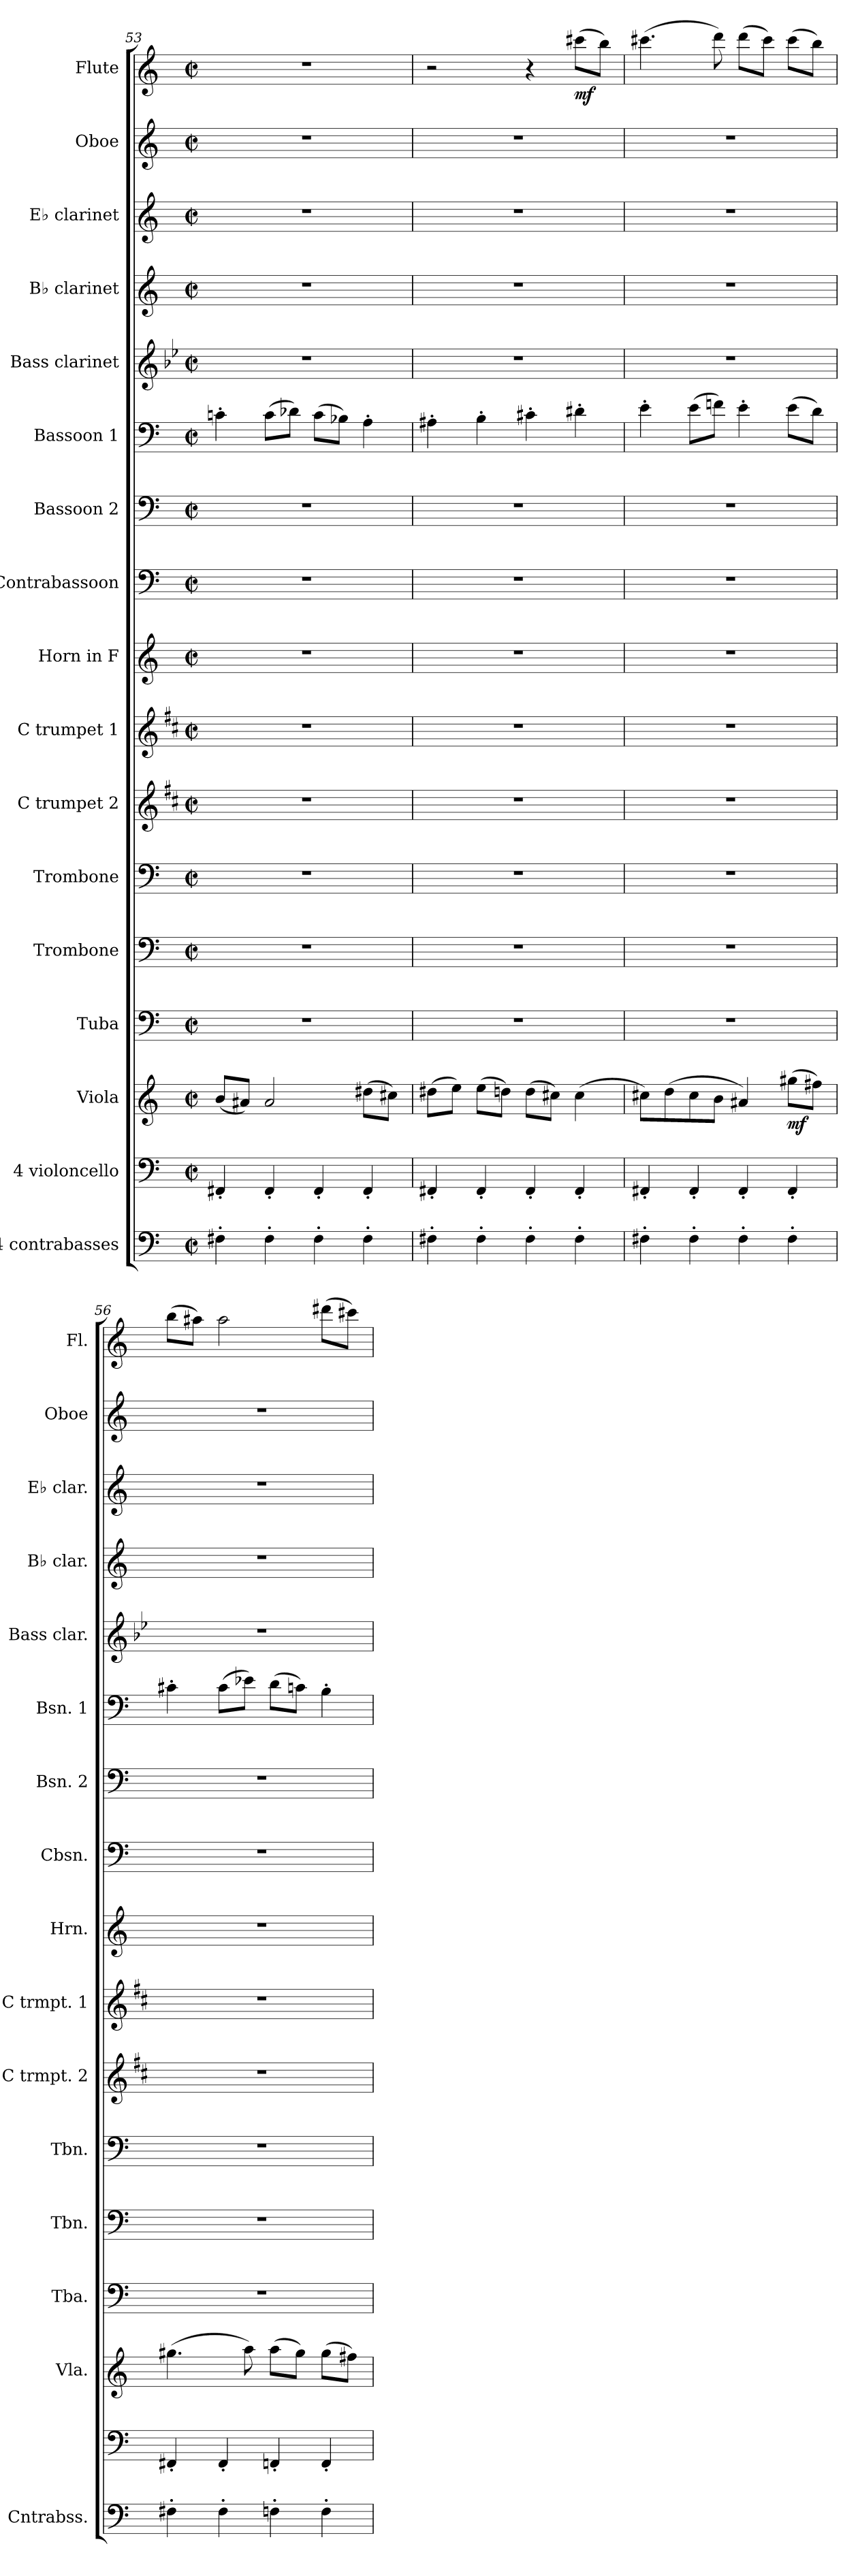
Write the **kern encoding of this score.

**kern	**kern	**kern	**dynam	**kern	**kern	**kern	**kern	**kern	**kern	**kern	**kern	**kern	**kern	**kern	**kern	**kern	**kern	**dynam
*part17	*part16	*part15	*part15	*part14	*part13	*part12	*part11	*part10	*part9	*part8	*part7	*part6	*part5	*part4	*part3	*part2	*part1	*part1
*staff17	*staff16	*staff15	*staff15	*staff14	*staff13	*staff12	*staff11	*staff10	*staff9	*staff8	*staff7	*staff6	*staff5	*staff4	*staff3	*staff2	*staff1	*staff1
*I"4 contrabasses	*I"4 violoncello	*I"Viola	*	*I"Tuba	*I"Trombone	*I"Trombone	*I"C trumpet 2	*I"C trumpet 1	*I"Horn in F	*I"Contrabassoon	*I"Bassoon 2	*I"Bassoon 1	*I"Bass clarinet	*I"B♭ clarinet	*I"E♭ clarinet	*I"Oboe	*I"Flute	*
*I'Cntrabss.	*	*I'Vla.	*	*I'Tba.	*I'Tbn.	*I'Tbn.	*I'C trmpt. 2	*I'C trmpt. 1	*I'Hrn.	*I'Cbsn.	*I'Bsn. 2	*I'Bsn. 1	*I'Bass clar.	*I'B♭ clar.	*I'E♭ clar.	*I'Oboe	*I'Fl.	*
*clefF4	*clefF4	*clefG2	*	*clefF4	*clefF4	*clefF4	*clefG2	*clefG2	*clefG2	*clefF4	*clefF4	*clefF4	*clefG2	*clefG2	*clefG2	*clefG2	*clefG2	*
*ITrd7c12	*	*	*	*	*	*	*ITrd1c2	*ITrd1c2	*ITrd4c7	*ITrd7c12	*	*	*ITrd8c14	*ITrd1c2	*ITrd-2c-3	*	*	*
*k[]	*k[]	*k[]	*	*k[]	*k[]	*k[]	*k[]	*k[]	*k[b-]	*k[]	*k[]	*k[]	*k[b-e-]	*k[b-e-]	*k[b-e-a-]	*k[]	*k[]	*
*M2/2	*M2/2	*M2/2	*	*M2/2	*M2/2	*M2/2	*M2/2	*M2/2	*M2/2	*M2/2	*M2/2	*M2/2	*M2/2	*M2/2	*M2/2	*M2/2	*M2/2	*
*met(c|)	*met(c|)	*met(c|)	*	*met(c|)	*met(c|)	*met(c|)	*met(c|)	*met(c|)	*met(c|)	*met(c|)	*met(c|)	*met(c|)	*met(c|)	*met(c|)	*met(c|)	*met(c|)	*met(c|)	*
=53	=53	=53	=53	=53	=53	=53	=53	=53	=53	=53	=53	=53	=53	=53	=53	=53	=53	=53
4FF#X'\	4FF#X'/	(<8b/L	.	1r	1r	1r	1r	1r	1r	1r	1r	4cn'\	1r	1r	1r	1r	1r	.
.	.	8a#X/J)	.	.	.	.	.	.	.	.	.	.	.	.	.	.	.	.
4FF#'\	4FF#'/	2a#/	.	.	.	.	.	.	.	.	.	(>8c\L	.	.	.	.	.	.
.	.	.	.	.	.	.	.	.	.	.	.	8d-X\J)	.	.	.	.	.	.
4FF#'\	4FF#'/	.	.	.	.	.	.	.	.	.	.	(>8c\L	.	.	.	.	.	.
.	.	.	.	.	.	.	.	.	.	.	.	8B-X\J)	.	.	.	.	.	.
4FF#'\	4FF#'/	(>8dd#X\L	.	.	.	.	.	.	.	.	.	4A'\	.	.	.	.	.	.
.	.	8cc#X\J)	.	.	.	.	.	.	.	.	.	.	.	.	.	.	.	.
=54	=54	=54	=54	=54	=54	=54	=54	=54	=54	=54	=54	=54	=54	=54	=54	=54	=54	=54
4FF#X'\	4FF#X'/	(>8dd#X\L	.	1r	1r	1r	1r	1r	1r	1r	1r	4A#X'\	1r	1r	1r	1r	2r	.
.	.	8ee\J)	.	.	.	.	.	.	.	.	.	.	.	.	.	.	.	.
4FF#'\	4FF#'/	(>8ee\L	.	.	.	.	.	.	.	.	.	4B'\	.	.	.	.	.	.
.	.	8ddn\J)	.	.	.	.	.	.	.	.	.	.	.	.	.	.	.	.
4FF#'\	4FF#'/	(>8dd\L	.	.	.	.	.	.	.	.	.	4c#X'\	.	.	.	.	4r	.
.	.	8cc#X\J)	.	.	.	.	.	.	.	.	.	.	.	.	.	.	.	.
!	!	!	!	!	!	!	!	!	!	!	!	!	!	!	!	!	!	!LO:DY:b
4FF#'\	4FF#'/	(>4cc#\	.	.	.	.	.	.	.	.	.	4d#X'\	.	.	.	.	(>8ccc#X\L	mf
.	.	.	.	.	.	.	.	.	.	.	.	.	.	.	.	.	8bb\J)	.
=55	=55	=55	=55	=55	=55	=55	=55	=55	=55	=55	=55	=55	=55	=55	=55	=55	=55	=55
4FF#X'\	4FF#X'/	8cc#X\L)	.	1r	1r	1r	1r	1r	1r	1r	1r	4e'\	1r	1r	1r	1r	(>4.ccc#X\	.
.	.	(>8dd\	.	.	.	.	.	.	.	.	.	.	.	.	.	.	.	.
4FF#'\	4FF#'/	8cc#\	.	.	.	.	.	.	.	.	.	(>8e\L	.	.	.	.	.	.
.	.	8b\J	.	.	.	.	.	.	.	.	.	8fn\J)	.	.	.	.	8ddd\)	.
4FF#'\	4FF#'/	4a#X/)	.	.	.	.	.	.	.	.	.	4e'\	.	.	.	.	(>8ddd\L	.
.	.	.	.	.	.	.	.	.	.	.	.	.	.	.	.	.	8ccc#\J)	.
!	!	!	!LO:DY:b	!	!	!	!	!	!	!	!	!	!	!	!	!	!	!
4FF#'\	4FF#'/	(>8gg#X\L	mf	.	.	.	.	.	.	.	.	(>8e\L	.	.	.	.	(>8ccc#\L	.
.	.	8ff#X\J)	.	.	.	.	.	.	.	.	.	8d\J)	.	.	.	.	8bb\J)	.
=56	=56	=56	=56	=56	=56	=56	=56	=56	=56	=56	=56	=56	=56	=56	=56	=56	=56	=56
4FF#X'\	4FF#X'/	(>4.gg#X\	.	1r	1r	1r	1r	1r	1r	1r	1r	4c#X'\	1r	1r	1r	1r	(>8bb\L	.
.	.	.	.	.	.	.	.	.	.	.	.	.	.	.	.	.	8aa#X\J)	.
4FF#'\	4FF#'/	.	.	.	.	.	.	.	.	.	.	(>8c#\L	.	.	.	.	2aa#\	.
.	.	8aa\)	.	.	.	.	.	.	.	.	.	8e-X\J)	.	.	.	.	.	.
4FFn'\	4FFn'/	(>8aa\L	.	.	.	.	.	.	.	.	.	(>8d\L	.	.	.	.	.	.
.	.	8gg#\J)	.	.	.	.	.	.	.	.	.	8cn\J)	.	.	.	.	.	.
4FF'\	4FF'/	(>8gg#\L	.	.	.	.	.	.	.	.	.	4B'\	.	.	.	.	(>8ddd#X\L	.
.	.	8ff#X\J)	.	.	.	.	.	.	.	.	.	.	.	.	.	.	8ccc#X\J)	.
=	=	=	=	=	=	=	=	=	=	=	=	=	=	=	=	=	=	=
*-	*-	*-	*-	*-	*-	*-	*-	*-	*-	*-	*-	*-	*-	*-	*-	*-	*-	*-
